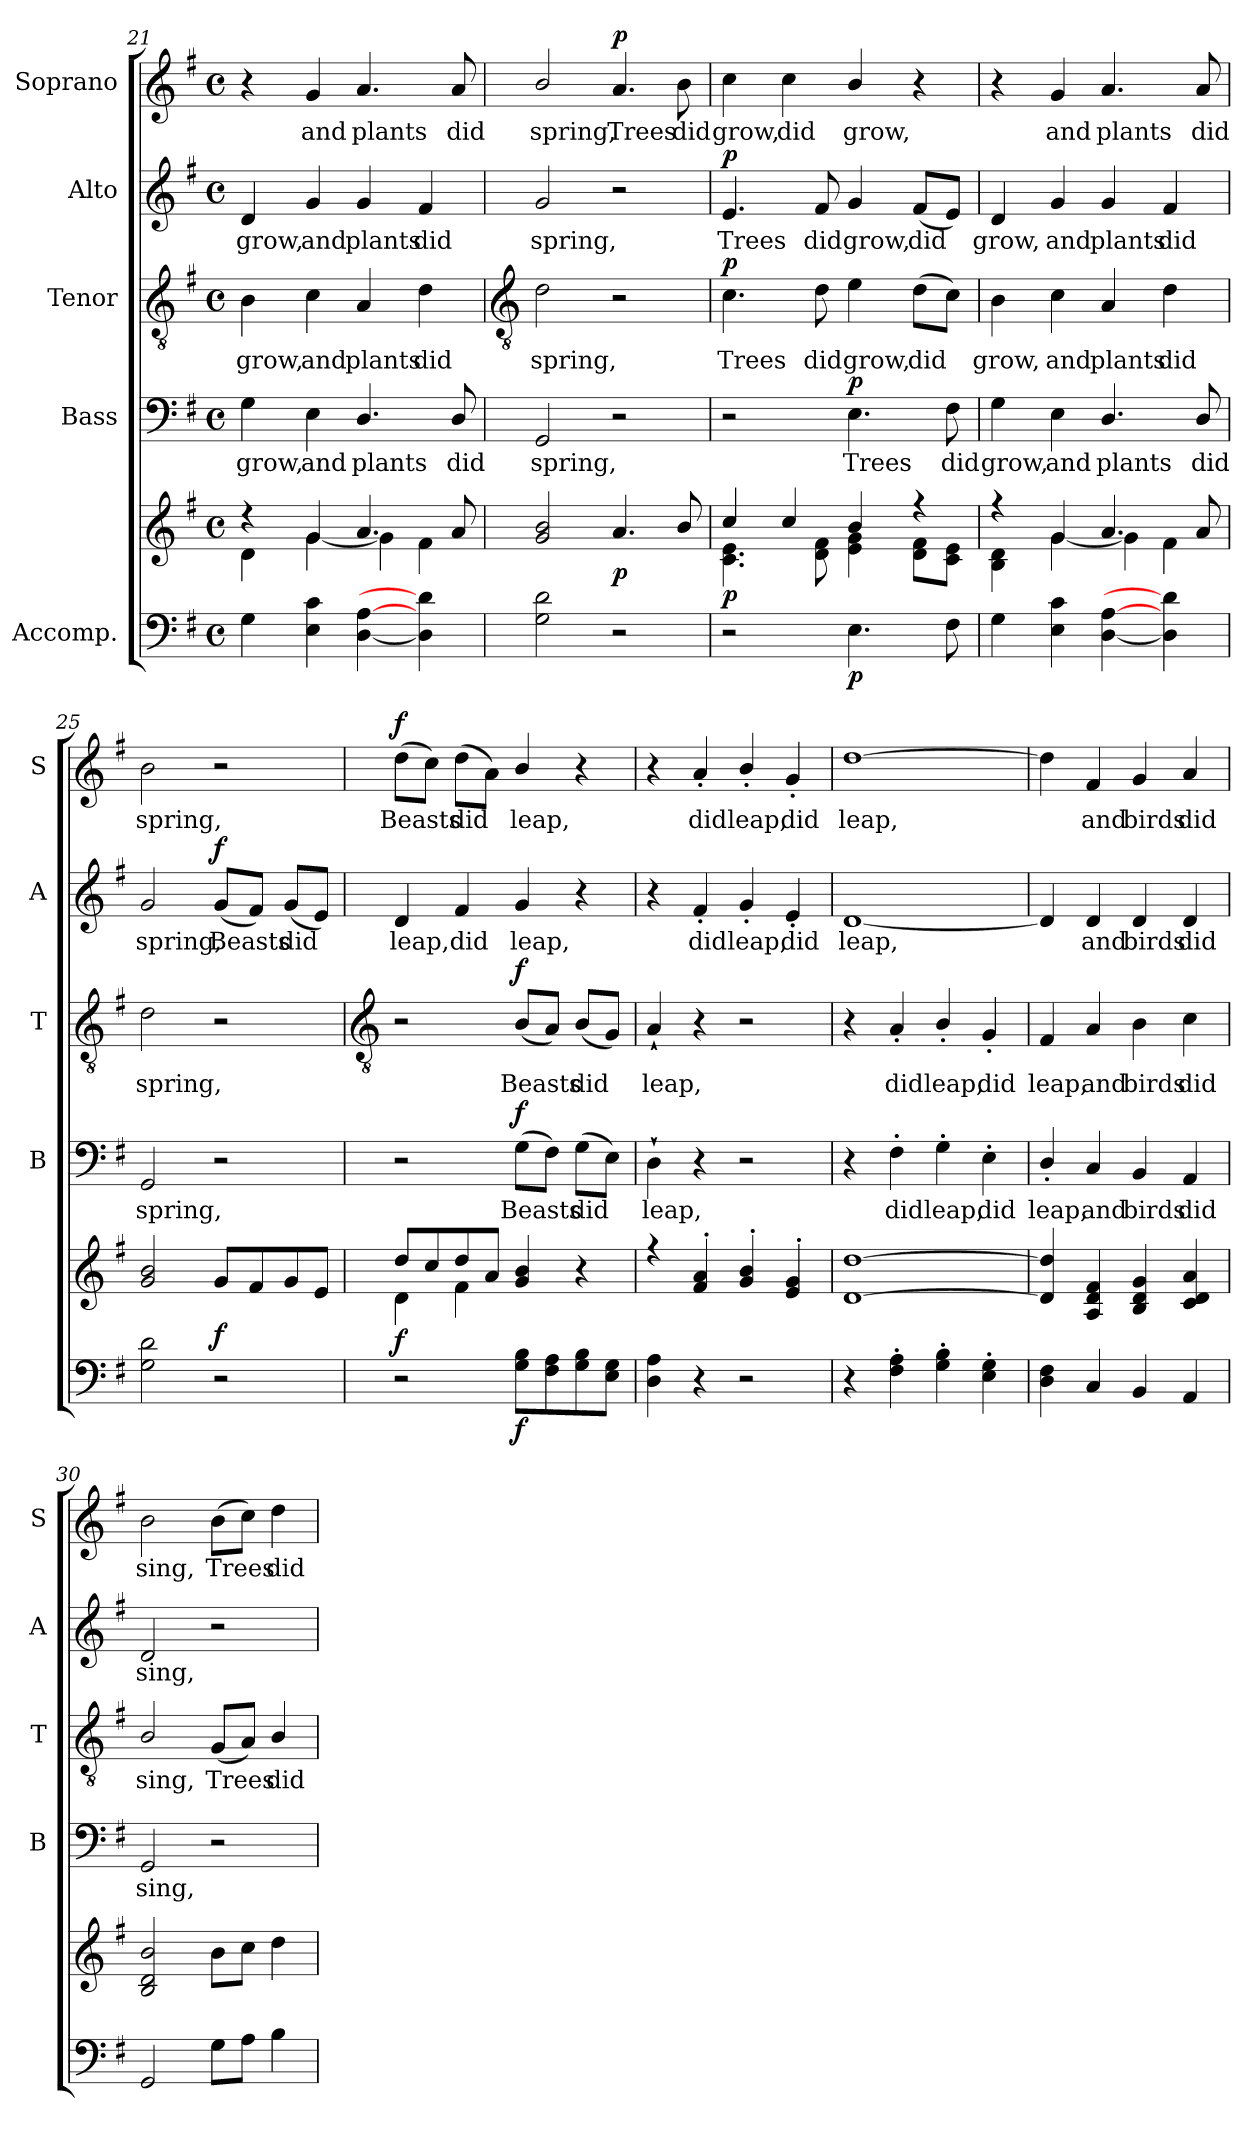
**kern	**kern	**dynam	**kern	**text	**dynam	**kern	**text	**dynam	**kern	**text	**dynam	**kern	**text	**dynam
*part5	*part5	*part5	*part4	*part4	*part4	*part3	*part3	*part3	*part2	*part2	*part2	*part1	*part1	*part1
*staff6	*staff5	*staff5/6	*staff4	*staff4	*staff4	*staff3	*staff3	*staff3	*staff2	*staff2	*staff2	*staff1	*staff1	*staff1
*I"Accomp.	*	*	*I"Bass	*	*	*I"Tenor	*	*	*I"Alto	*	*	*I"Soprano	*	*
*	*	*	*I'B	*	*	*I'T	*	*	*I'A	*	*	*I'S	*	*
*clefF4	*clefG2	*	*clefF4	*	*	*clefGv2	*	*	*clefG2	*	*	*clefG2	*	*
*k[f#]	*k[f#]	*	*k[f#]	*	*	*k[f#]	*	*	*k[f#]	*	*	*k[f#]	*	*
*G:	*G:	*	*G:	*	*	*G:	*	*	*G:	*	*	*G:	*	*
*M4/4	*M4/4	*	*M4/4	*	*	*M4/4	*	*	*M4/4	*	*	*M4/4	*	*
*met(c)	*met(c)	*	*met(c)	*	*	*met(c)	*	*	*met(c)	*	*	*met(c)	*	*
=21	=21	=21	=21	=21	=21	=21	=21	=21	=21	=21	=21	=21	=21	=21
*	*^	*	*	*	*	*	*	*	*	*	*	*	*	*
!	!	!	!	!	!LO:LY:b	!	!	!LO:LY:b	!	!	!LO:LY:b	!	!	!	!
4G	4r	4d\	.	4G	grow,	.	4B	grow,	.	4d	grow,	.	4r	.	.
!	!	!	!	!	!LO:LY:b	!	!	!LO:LY:b	!	!	!LO:LY:b	!	!	!LO:LY:b	!
4E 4c	4g	[4g\	.	4E	and	.	4c	and	.	4g	and	.	4g	and	.
!	!	!	!	!	!LO:LY:b	!	!	!LO:LY:b	!	!	!LO:LY:b	!	!	!LO:LY:b	!
[4D\ [4A\	4.a	4g\]	.	4.D/	plants	.	4A	plants	.	4g	plants	.	4.a	plants	.
!	!	!	!	!	!	!	!	!LO:LY:b	!	!	!LO:LY:b	!	!	!	!
4D\] 4d\]	.	4f#\	.	.	.	.	4d	did	.	4f#	did	.	.	.	.
!	!	!	!	!	!LO:LY:b	!	!	!	!	!	!	!	!	!LO:LY:b	!
.	8a	.	.	8D/	did	.	.	.	.	.	.	.	8a	did	.
!!LO:LB:g=z
=22	=22	=22	=22	=22	=22	=22	=22	=22	=22	=22	=22	=22	=22	=22	=22
*	*	*	*	*	*	*	*clefGv2	*	*	*	*	*	*	*	*
!	!	!	!	!	!LO:LY:b	!	!	!LO:LY:b	!	!	!LO:LY:b	!	!	!LO:LY:b	!
2G 2d	2g/ 2b/	1ryy	.	2GG	spring,	.	2d	spring,	.	2g	spring,	.	2b/	spring,	.
!	!	!	!LO:DY:b	!	!	!	!	!	!	!	!	!	!	!LO:LY:b	!LO:DY:b
2r	4.a	.	p	2r	.	.	2r	.	.	2r	.	.	4.a	Trees	p
!	!	!	!	!	!	!	!	!	!	!	!	!	!	!LO:LY:b	!
.	8b	.	.	.	.	.	.	.	.	.	.	.	8b	did	.
=23	=23	=23	=23	=23	=23	=23	=23	=23	=23	=23	=23	=23	=23	=23	=23
!	!	!	!LO:DY:b	!	!	!	!	!LO:LY:b	!LO:DY:b	!	!LO:LY:b	!LO:DY:b	!	!LO:LY:b	!
2r	4cc/	4.c\ 4.e\	p	2r	.	.	4.c	Trees	p	4.e	Trees	p	4cc	grow,	.
!	!	!	!	!	!	!	!	!	!	!	!	!	!	!LO:LY:b	!
.	4cc/	.	.	.	.	.	.	.	.	.	.	.	4cc	did	.
!	!	!	!	!	!	!	!	!LO:LY:b	!	!	!LO:LY:b	!	!	!	!
.	.	8d\ 8f#\	.	.	.	.	8d	did	.	8f#	did	.	.	.	.
!	!	!	!LO:DY:b=2	!	!LO:LY:b	!LO:DY:b	!	!LO:LY:b	!	!	!LO:LY:b	!	!	!LO:LY:b	!
4.E	4b/	4e\ 4g\	p	4.E	Trees	p	4e	grow,	.	4g	grow,	.	4b/	grow,	.
!	!	!	!	!	!	!	!	!LO:LY:b	!	!	!LO:LY:b	!	!	!	!
.	4r	8d\ 8f#\L	.	.	.	.	(>8dL	did	.	(<8f#L	did	.	4r	.	.
!	!	!	!	!	!LO:LY:b	!	!	!	!	!	!	!	!	!	!
8F#	.	8c\ 8e\J	.	8F#	did	.	8cJ)	.	.	8eJ)	.	.	.	.	.
=24	=24	=24	=24	=24	=24	=24	=24	=24	=24	=24	=24	=24	=24	=24	=24
!	!	!	!	!	!LO:LY:b	!	!	!LO:LY:b	!	!	!LO:LY:b	!	!	!	!
4G	4r	4B\ 4d\	.	4G	grow,	.	4B	grow,	.	4d	grow,	.	4r	.	.
!	!	!	!	!	!LO:LY:b	!	!	!LO:LY:b	!	!	!LO:LY:b	!	!	!LO:LY:b	!
4E 4c	4g	[4g\	.	4E	and	.	4c	and	.	4g	and	.	4g	and	.
!	!	!	!	!	!LO:LY:b	!	!	!LO:LY:b	!	!	!LO:LY:b	!	!	!LO:LY:b	!
[4D\ [4A\	4.a	4g\]	.	4.D/	plants	.	4A	plants	.	4g	plants	.	4.a	plants	.
!	!	!	!	!	!	!	!	!LO:LY:b	!	!	!LO:LY:b	!	!	!	!
4D\] 4d\]	.	4f#\	.	.	.	.	4d	did	.	4f#	did	.	.	.	.
!	!	!	!	!	!LO:LY:b	!	!	!	!	!	!	!	!	!LO:LY:b	!
.	8a	.	.	8D/	did	.	.	.	.	.	.	.	8a	did	.
=25	=25	=25	=25	=25	=25	=25	=25	=25	=25	=25	=25	=25	=25	=25	=25
!	!	!	!	!	!LO:LY:b	!	!	!LO:LY:b	!	!	!LO:LY:b	!	!	!LO:LY:b	!
2G 2d	2g 2b	1ryy	.	2GG	spring,	.	2d	spring,	.	2g	spring,	.	2b	spring,	.
!	!	!	!LO:DY:b	!	!	!	!	!	!	!	!LO:LY:b	!LO:DY:b	!	!	!
2r	8gL	.	f	2r	.	.	2r	.	.	(<8gL	Beasts	f	2r	.	.
.	8f#	.	.	.	.	.	.	.	.	8f#J)	.	.	.	.	.
!	!	!	!	!	!	!	!	!	!	!	!LO:LY:b	!	!	!	!
.	8g	.	.	.	.	.	.	.	.	(<8gL	did	.	.	.	.
.	8eJ	.	.	.	.	.	.	.	.	8eJ)	.	.	.	.	.
!!LO:LB:g=z
=26	=26	=26	=26	=26	=26	=26	=26	=26	=26	=26	=26	=26	=26	=26	=26
*	*	*	*	*	*	*	*clefGv2	*	*	*	*	*	*	*	*
!	!	!	!LO:DY:b	!	!	!	!	!	!	!	!LO:LY:b	!	!	!LO:LY:b	!LO:DY:b
2r	8dd/L	4d\	f	2r	.	.	2r	.	.	4d	leap,	.	(>8ddL	Beasts	f
.	8cc/	.	.	.	.	.	.	.	.	.	.	.	8ccJ)	.	.
!	!	!	!	!	!	!	!	!	!	!	!LO:LY:b	!	!	!LO:LY:b	!
.	8dd/	4f#\	.	.	.	.	.	.	.	4f#	did	.	(>8ddL	did	.
.	8aJ	.	.	.	.	.	.	.	.	.	.	.	8aJ)	.	.
!	!	!	!LO:DY:b=2	!	!LO:LY:b	!LO:DY:b	!	!LO:LY:b	!LO:DY:b	!	!LO:LY:b	!	!	!LO:LY:b	!
8G 8BL	4g/ 4b/	2ryy	f	(>8GL	Beasts	f	(<8BL	Beasts	f	4g	leap,	.	4b/	leap,	.
8F# 8A	.	.	.	8F#J)	.	.	8AJ)	.	.	.	.	.	.	.	.
!	!	!	!	!	!LO:LY:b	!	!	!LO:LY:b	!	!	!	!	!	!	!
8G 8B	4r	.	.	(>8GL	did	.	(<8BL	did	.	4r	.	.	4r	.	.
8E 8GJ	.	.	.	8EJ)	.	.	8GJ)	.	.	.	.	.	.	.	.
=27	=27	=27	=27	=27	=27	=27	=27	=27	=27	=27	=27	=27	=27	=27	=27
!	!	!	!	!	!LO:LY:b	!	!	!LO:LY:b	!	!	!	!	!	!	!
4D 4A	4r	1ryy	.	4D`	leap,	.	4A`	leap,	.	4r	.	.	4r	.	.
!	!	!	!	!	!	!	!	!	!	!	!LO:LY:b	!	!	!LO:LY:b	!
4r	4f#' 4a'	.	.	4r	.	.	4r	.	.	4f#'	did	.	4a'	did	.
!	!	!	!	!	!	!	!	!	!	!	!LO:LY:b	!	!	!LO:LY:b	!
2r	4g/' 4b/'	.	.	2r	.	.	2r	.	.	4g'	leap,	.	4b'/	leap,	.
!	!	!	!	!	!	!	!	!	!	!	!LO:LY:b	!	!	!LO:LY:b	!
.	4e' 4g'	.	.	.	.	.	.	.	.	4e'	did	.	4g'	did	.
=28	=28	=28	=28	=28	=28	=28	=28	=28	=28	=28	=28	=28	=28	=28	=28
!	!	!	!	!	!	!	!	!	!	!	!LO:LY:b	!	!	!LO:LY:b	!
4r	[1d [1dd	1ryy	.	4r	.	.	4r	.	.	[1d	leap,	.	[1dd	leap,	.
!	!	!	!	!	!LO:LY:b	!	!	!LO:LY:b	!	!	!	!	!	!	!
4F#' 4A'	.	.	.	4F#'	did	.	4A'	did	.	.	.	.	.	.	.
!	!	!	!	!	!LO:LY:b	!	!	!LO:LY:b	!	!	!	!	!	!	!
4G\' 4B\'	.	.	.	4G'\	leap,	.	4B'/	leap,	.	.	.	.	.	.	.
!	!	!	!	!	!LO:LY:b	!	!	!LO:LY:b	!	!	!	!	!	!	!
4E' 4G'	.	.	.	4E'	did	.	4G'	did	.	.	.	.	.	.	.
=29	=29	=29	=29	=29	=29	=29	=29	=29	=29	=29	=29	=29	=29	=29	=29
!	!	!	!	!	!LO:LY:b	!	!	!LO:LY:b	!	!	!	!	!	!	!
4D\ 4F#\	4d] 4dd]	1ryy	.	4D'/	leap,	.	4F#	leap,	.	4d]	.	.	4dd]	.	.
!	!	!	!	!	!LO:LY:b	!	!	!LO:LY:b	!	!	!LO:LY:b	!	!	!LO:LY:b	!
4C	4A 4d 4f#	.	.	4C	and	.	4A	and	.	4d	and	.	4f#	and	.
!	!	!	!	!	!LO:LY:b	!	!	!LO:LY:b	!	!	!LO:LY:b	!	!	!LO:LY:b	!
4BB	4B 4d 4g	.	.	4BB	birds	.	4B	birds	.	4d	birds	.	4g	birds	.
!	!	!	!	!	!LO:LY:b	!	!	!LO:LY:b	!	!	!LO:LY:b	!	!	!LO:LY:b	!
4AA	4c 4d 4a	.	.	4AA	did	.	4c	did	.	4d	did	.	4a	did	.
=30	=30	=30	=30	=30	=30	=30	=30	=30	=30	=30	=30	=30	=30	=30	=30
!	!	!	!	!	!LO:LY:b	!	!	!LO:LY:b	!	!	!LO:LY:b	!	!	!LO:LY:b	!
2GG	2B 2d 2b	2ryy	.	2GG	sing,	.	2B/	sing,	.	2d	sing,	.	2b	sing,	.
!	!	!	!	!	!	!	!	!LO:LY:b	!	!	!	!	!	!LO:LY:b	!
8GL	8bL	8ryy	.	2r	.	.	(<8GL	Trees	.	2r	.	.	(>8bL	Trees	.
8AJ	8ccJ	4.ryy	.	.	.	.	8AJ)	.	.	.	.	.	8ccJ)	.	.
!	!	!	!	!	!	!	!	!LO:LY:b	!	!	!	!	!	!LO:LY:b	!
4B\	4dd	.	.	.	.	.	4B/	did	.	.	.	.	4dd	did	.
*	*v	*v	*	*	*	*	*	*	*	*	*	*	*	*	*
=	=	=	=	=	=	=	=	=	=	=	=	=	=	=
*-	*-	*-	*-	*-	*-	*-	*-	*-	*-	*-	*-	*-	*-	*-
